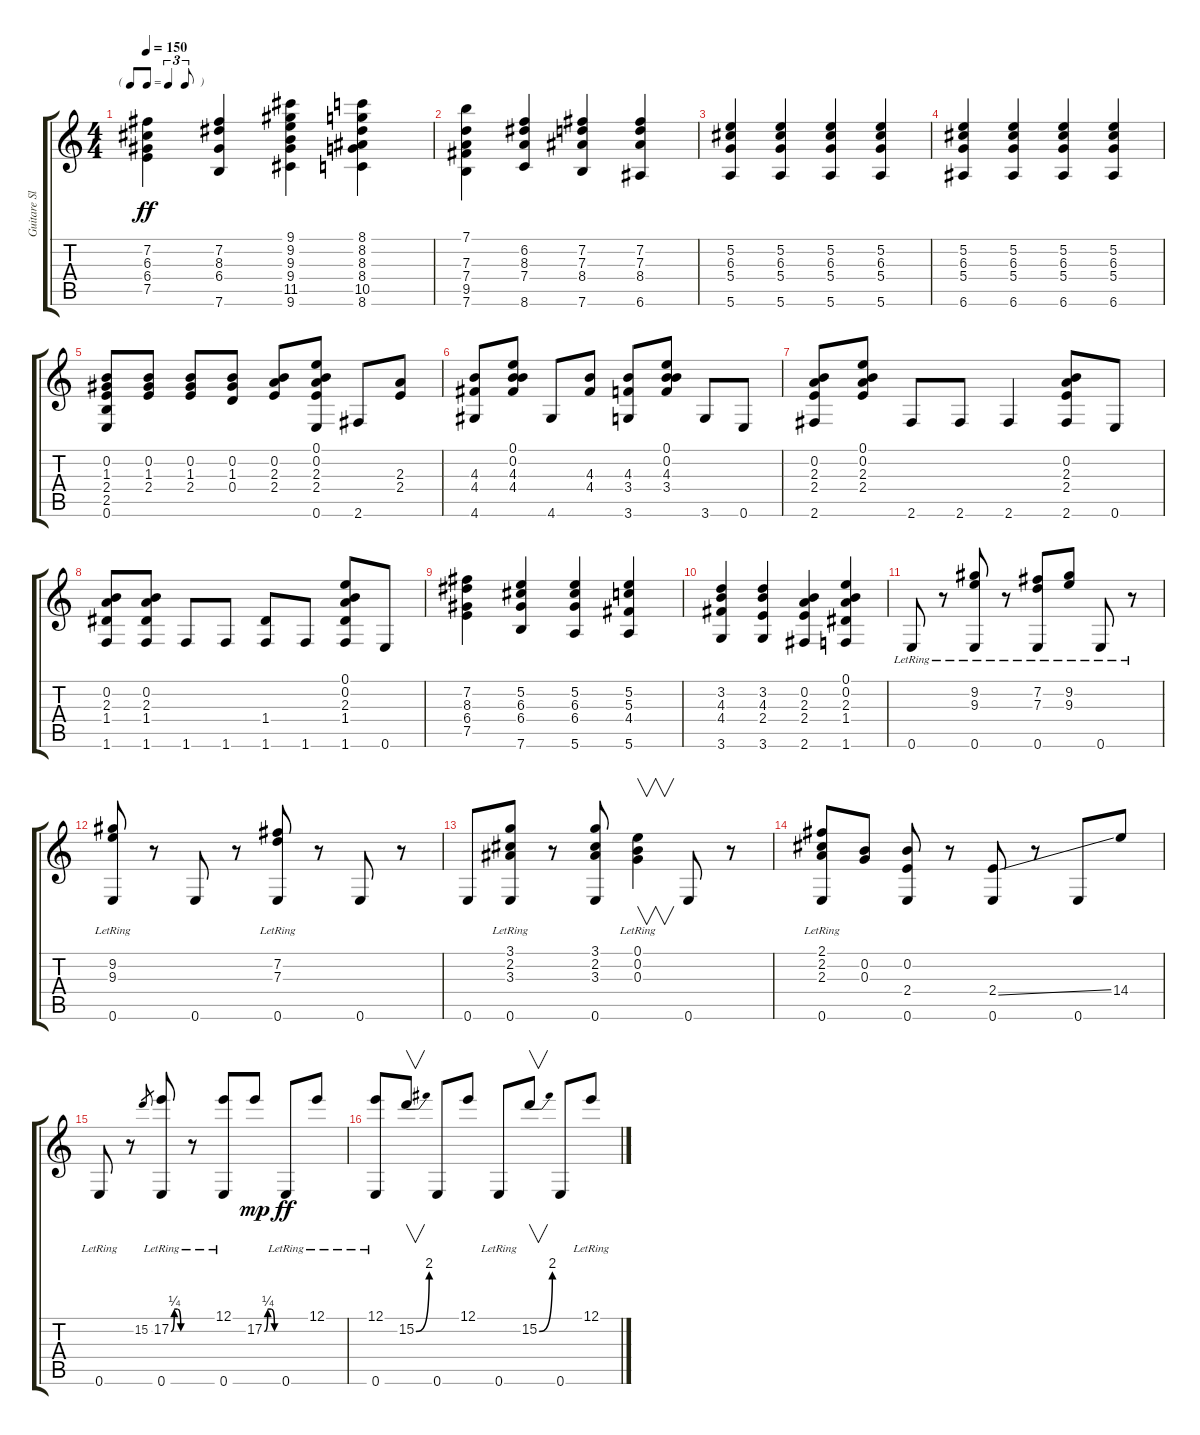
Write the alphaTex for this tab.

\track ("Guitare Slap" "Guitare Sl") {instrument slapbass1}
\staff {score tabs}
\tuning (E4 B3 G3 D3 A2 E2) {hide}
\ts (4 4)
\tf triplet8th
\tempo 150
\clef g2
\ks c
(7.2 6.3 6.4 7.5).4{dy ff} (7.2 8.3 6.4 7.6).4 (9.1 9.2 9.3 9.4 11.5 9.6).4 (8.1 8.2 8.3 8.4 10.5 8.6).4 |
(7.1 7.3 7.4 9.5 7.6).4 (6.2 8.3 7.4 8.6).4 (7.2 7.3 8.4 7.6).4 (7.2 7.3 8.4 6.6).4 |
(5.2 6.3 5.4 5.6).4 (5.2 6.3 5.4 5.6).4 (5.2 6.3 5.4 5.6).4 (5.2 6.3 5.4 5.6).4 |
(5.2 6.3 5.4 6.6).4 (5.2 6.3 5.4 6.6).4 (5.2 6.3 5.4 6.6).4 (5.2 6.3 5.4 6.6).4 |
(0.2 1.3 2.4 2.5 0.6).8 (0.2 1.3 2.4).8 (0.2 1.3 2.4).8 (0.2 1.3 0.4).8 (0.2 2.3 2.4).8 (0.1 0.2 2.3 2.4 0.6).8 2.6.8 (2.3 2.4).8 |
(4.3 4.4 4.6).8 (0.1 0.2 4.3 4.4).8 4.6.8 (4.3 4.4).8 (4.3 3.4 3.6).8 (0.1 0.2 4.3 3.4).8 3.6.8 0.6.8 |
(0.2 2.3 2.4 2.6).8 (0.1 0.2 2.3 2.4).8 2.6.8 2.6.8 2.6.4 (0.2 2.3 2.4 2.6).8 0.6.8 |
(0.2 2.3 1.4 1.6).8 (0.2 2.3 1.4 1.6).8 1.6.8 1.6.8 (1.4 1.6).8 1.6.8 (0.1 0.2 2.3 1.4 1.6).8 0.6.8 |
(7.2 8.3 6.4 7.5).4 (5.2 6.3 6.4 7.6).4 (5.2 6.3 6.4 5.6).4 (5.2 5.3 4.4 5.6).4 |
(3.2 4.3 4.4 3.6).4 (3.2 4.3 2.4 3.6).4 (0.2 2.3 2.4 2.6).4 (0.1 0.2 2.3 1.4 1.6).4 |
0.6{lr}.8 r.8 (9.2 9.3 0.6{lr}).8 r.8 (7.2 7.3 0.6{lr}).8 (9.2{lr} 9.3{lr}).8 0.6{lr}.8 r.8 |
(9.2 9.3 0.6{lr}).8 r.8 0.6.8 r.8 (7.2 7.3 0.6{lr}).8 r.8 0.6.8 r.8 |
0.6.8 (3.1 2.2 3.3 0.6{lr}).8 r.8 (3.1 2.2 3.3 0.6).8 (0.1{lr} 0.2{lr} 0.3{lr}).4{v} 0.6.8 r.8 |
(2.1 2.2 2.3 0.6{lr}).8 (0.2 0.3).8 (0.2 2.4 0.6).8 r.8 (2.4{ss} 0.6).8 r.8 0.6.8 14.4.8 |
0.6{lr}.8 r.8 15.2.8{gr} (17.2{be (custom 0 0 15 1 30 1 45 0 60 0)} 0.6{lr}).8 r.8 (12.1 0.6{lr}).8 17.2{be (custom 0 0 15 1 30 1 45 0 60 0)}.8{dy mp} 0.6{lr}.8{dy ff} 12.1{lr}.8 |
(12.1 0.6{lr}).8 15.2{be (bend 0 0 60 8)}.8{v} 0.6.8 12.1.8 0.6{lr}.8 15.2{be (bend 0 0 60 8)}.8{v} 0.6.8 12.1{lr}.8
